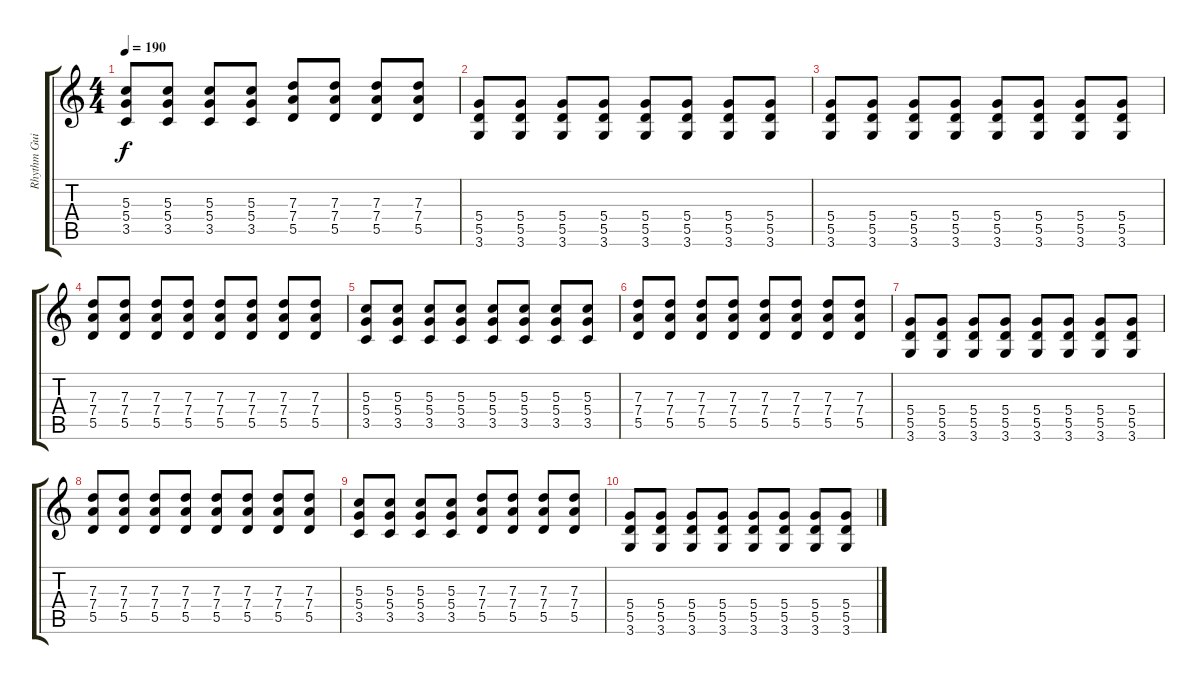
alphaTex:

\track ("Rhythm Guitar" "Rhythm Gui") {instrument distortionguitar}
\staff {score tabs}
\tuning (E4 B3 G3 D3 A2 E2) {hide}
\ts (4 4)
\tempo 190
\clef g2
\ks c
(5.3 5.4 3.5).8{dy f} (5.3 5.4 3.5).8 (5.3 5.4 3.5).8 (5.3 5.4 3.5).8 (7.3 7.4 5.5).8 (7.3 7.4 5.5).8 (7.3 7.4 5.5).8 (7.3 7.4 5.5).8 |
(5.4 5.5 3.6).8 (5.4 5.5 3.6).8 (5.4 5.5 3.6).8 (5.4 5.5 3.6).8 (5.4 5.5 3.6).8 (5.4 5.5 3.6).8 (5.4 5.5 3.6).8 (5.4 5.5 3.6).8 |
(5.4 5.5 3.6).8 (5.4 5.5 3.6).8 (5.4 5.5 3.6).8 (5.4 5.5 3.6).8 (5.4 5.5 3.6).8 (5.4 5.5 3.6).8 (5.4 5.5 3.6).8 (5.4 5.5 3.6).8 |
(7.3 7.4 5.5).8 (7.3 7.4 5.5).8 (7.3 7.4 5.5).8 (7.3 7.4 5.5).8 (7.3 7.4 5.5).8 (7.3 7.4 5.5).8 (7.3 7.4 5.5).8 (7.3 7.4 5.5).8 |
(5.3 5.4 3.5).8 (5.3 5.4 3.5).8 (5.3 5.4 3.5).8 (5.3 5.4 3.5).8 (5.3 5.4 3.5).8 (5.3 5.4 3.5).8 (5.3 5.4 3.5).8 (5.3 5.4 3.5).8 |
(7.3 7.4 5.5).8 (7.3 7.4 5.5).8 (7.3 7.4 5.5).8 (7.3 7.4 5.5).8 (7.3 7.4 5.5).8 (7.3 7.4 5.5).8 (7.3 7.4 5.5).8 (7.3 7.4 5.5).8 |
(5.4 5.5 3.6).8 (5.4 5.5 3.6).8 (5.4 5.5 3.6).8 (5.4 5.5 3.6).8 (5.4 5.5 3.6).8 (5.4 5.5 3.6).8 (5.4 5.5 3.6).8 (5.4 5.5 3.6).8 |
(7.3 7.4 5.5).8 (7.3 7.4 5.5).8 (7.3 7.4 5.5).8 (7.3 7.4 5.5).8 (7.3 7.4 5.5).8 (7.3 7.4 5.5).8 (7.3 7.4 5.5).8 (7.3 7.4 5.5).8 |
(5.3 5.4 3.5).8 (5.3 5.4 3.5).8 (5.3 5.4 3.5).8 (5.3 5.4 3.5).8 (7.3 7.4 5.5).8 (7.3 7.4 5.5).8 (7.3 7.4 5.5).8 (7.3 7.4 5.5).8 |
(5.4 5.5 3.6).8 (5.4 5.5 3.6).8 (5.4 5.5 3.6).8 (5.4 5.5 3.6).8 (5.4 5.5 3.6).8 (5.4 5.5 3.6).8 (5.4 5.5 3.6).8 (5.4 5.5 3.6).8
